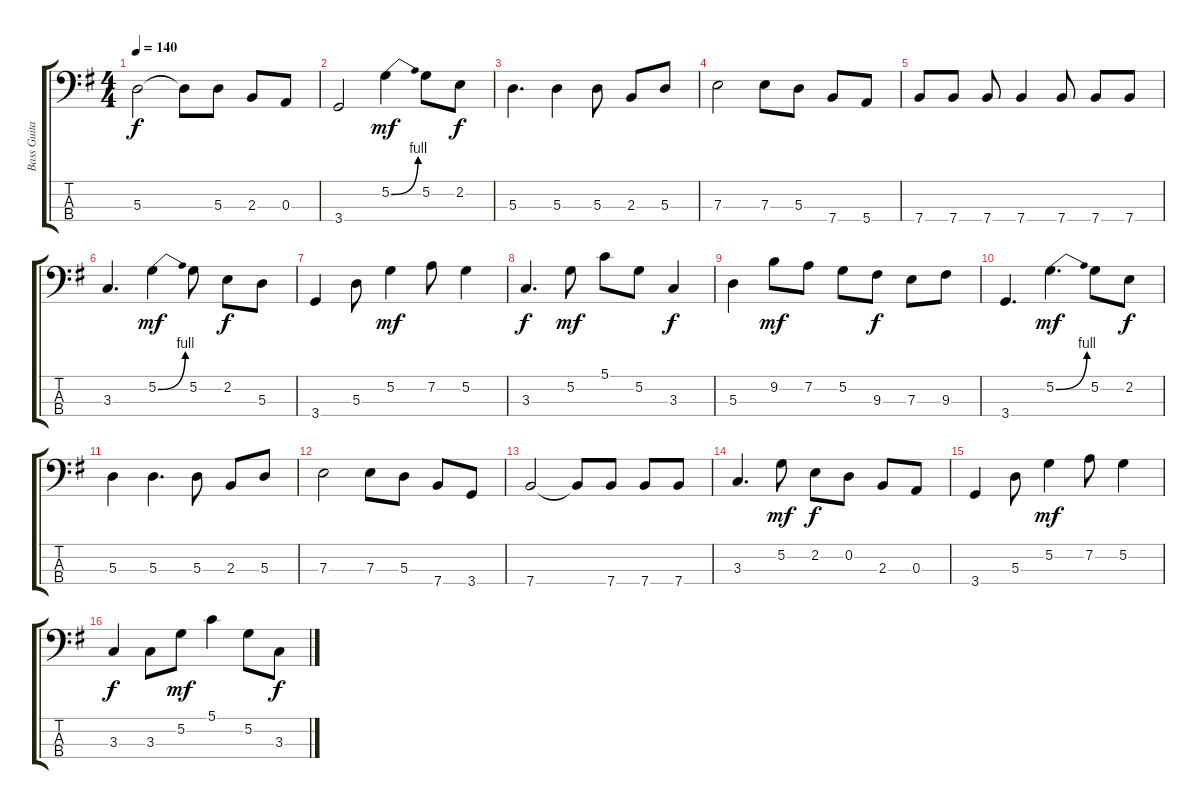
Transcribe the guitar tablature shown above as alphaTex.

\track ("Bass Guitar" "Bass Guita") {instrument electricbasspick}
\staff {score tabs}
\tuning (G2 D2 A1 E1) {hide}
\ts (4 4)
\tempo 140
\clef f4
\ks g
5.3.2{dy f} 5.3{t}.8 5.3.8 2.3.8 0.3.8 |
3.4.2 5.2{be (bend 0 0 60 4)}.4{dy mf} 5.2.8 2.2.8{dy f} |
5.3.4{d} 5.3.4 5.3.8 2.3.8 5.3.8 |
7.3.2 7.3.8 5.3.8 7.4.8 5.4.8 |
7.4.8 7.4.8 7.4.8 7.4.4 7.4.8 7.4.8 7.4.8 |
3.3.4{d} 5.2{be (bend 0 0 60 4)}.4{dy mf} 5.2.8 2.2.8{dy f} 5.3.8 |
3.4.4 5.3.8 5.2.4{dy mf} 7.2.8 5.2.4 |
3.3.4{d dy f} 5.2.8{dy mf} 5.1.8 5.2.8 3.3.4{dy f} |
5.3.4 9.2.8{dy mf} 7.2.8 5.2.8 9.3.8{dy f} 7.3.8 9.3.8 |
3.4.4{d} 5.2{be (bend 0 0 60 4)}.4{d dy mf} 5.2.8 2.2.8{dy f} |
5.3.4 5.3.4{d} 5.3.8 2.3.8 5.3.8 |
7.3.2 7.3.8 5.3.8 7.4.8 3.4.8 |
7.4.2 7.4{t}.8 7.4.8 7.4.8 7.4.8 |
3.3.4{d} 5.2.8{dy mf} 2.2.8{dy f} 0.2.8 2.3.8 0.3.8 |
3.4.4 5.3.8 5.2.4{dy mf} 7.2.8 5.2.4 |
3.3.4{dy f} 3.3.8 5.2.8{dy mf} 5.1.4 5.2.8 3.3.8{dy f}
